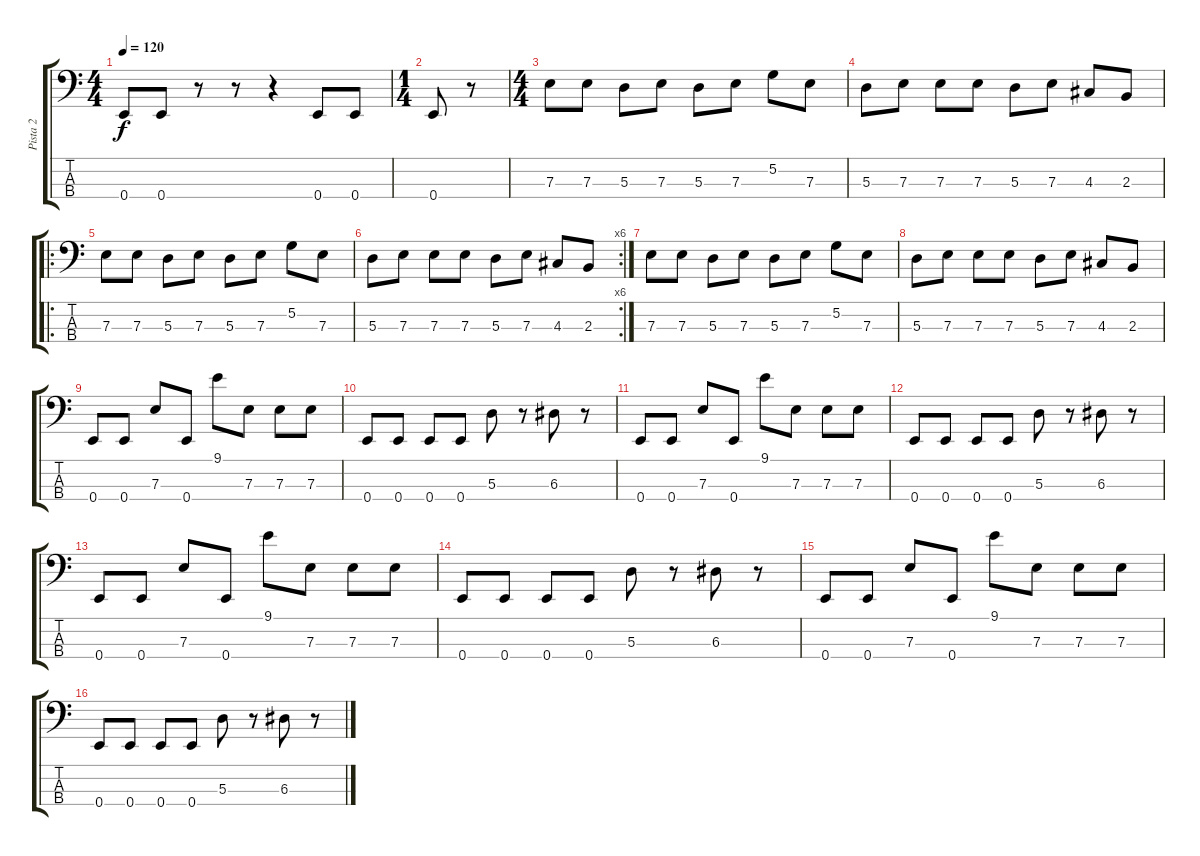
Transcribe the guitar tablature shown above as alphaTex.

\track ("Pista 2" "Pista 2") {instrument electricbassfinger}
\staff {score tabs}
\tuning (G2 D2 A1 E1) {hide}
\ts (4 4)
\tempo 120
\clef f4
\ks c
0.4.8{dy f} 0.4.8 r.8 r.8 r.4 0.4.8 0.4.8 |
\ts (1 4)
0.4.8 r.8 |
\ts (4 4)
7.3.8 7.3.8 5.3.8 7.3.8 5.3.8 7.3.8 5.2.8 7.3.8 |
5.3.8 7.3.8 7.3.8 7.3.8 5.3.8 7.3.8 4.3.8 2.3.8 |
\ro
7.3.8 7.3.8 5.3.8 7.3.8 5.3.8 7.3.8 5.2.8 7.3.8 |
\rc 6
5.3.8 7.3.8 7.3.8 7.3.8 5.3.8 7.3.8 4.3.8 2.3.8 |
7.3.8 7.3.8 5.3.8 7.3.8 5.3.8 7.3.8 5.2.8 7.3.8 |
5.3.8 7.3.8 7.3.8 7.3.8 5.3.8 7.3.8 4.3.8 2.3.8 |
0.4.8 0.4.8 7.3.8 0.4.8 9.1.8 7.3.8 7.3.8 7.3.8 |
0.4.8 0.4.8 0.4.8 0.4.8 5.3.8 r.8 6.3.8 r.8 |
0.4.8 0.4.8 7.3.8 0.4.8 9.1.8 7.3.8 7.3.8 7.3.8 |
0.4.8 0.4.8 0.4.8 0.4.8 5.3.8 r.8 6.3.8 r.8 |
0.4.8 0.4.8 7.3.8 0.4.8 9.1.8 7.3.8 7.3.8 7.3.8 |
0.4.8 0.4.8 0.4.8 0.4.8 5.3.8 r.8 6.3.8 r.8 |
0.4.8 0.4.8 7.3.8 0.4.8 9.1.8 7.3.8 7.3.8 7.3.8 |
0.4.8 0.4.8 0.4.8 0.4.8 5.3.8 r.8 6.3.8 r.8
